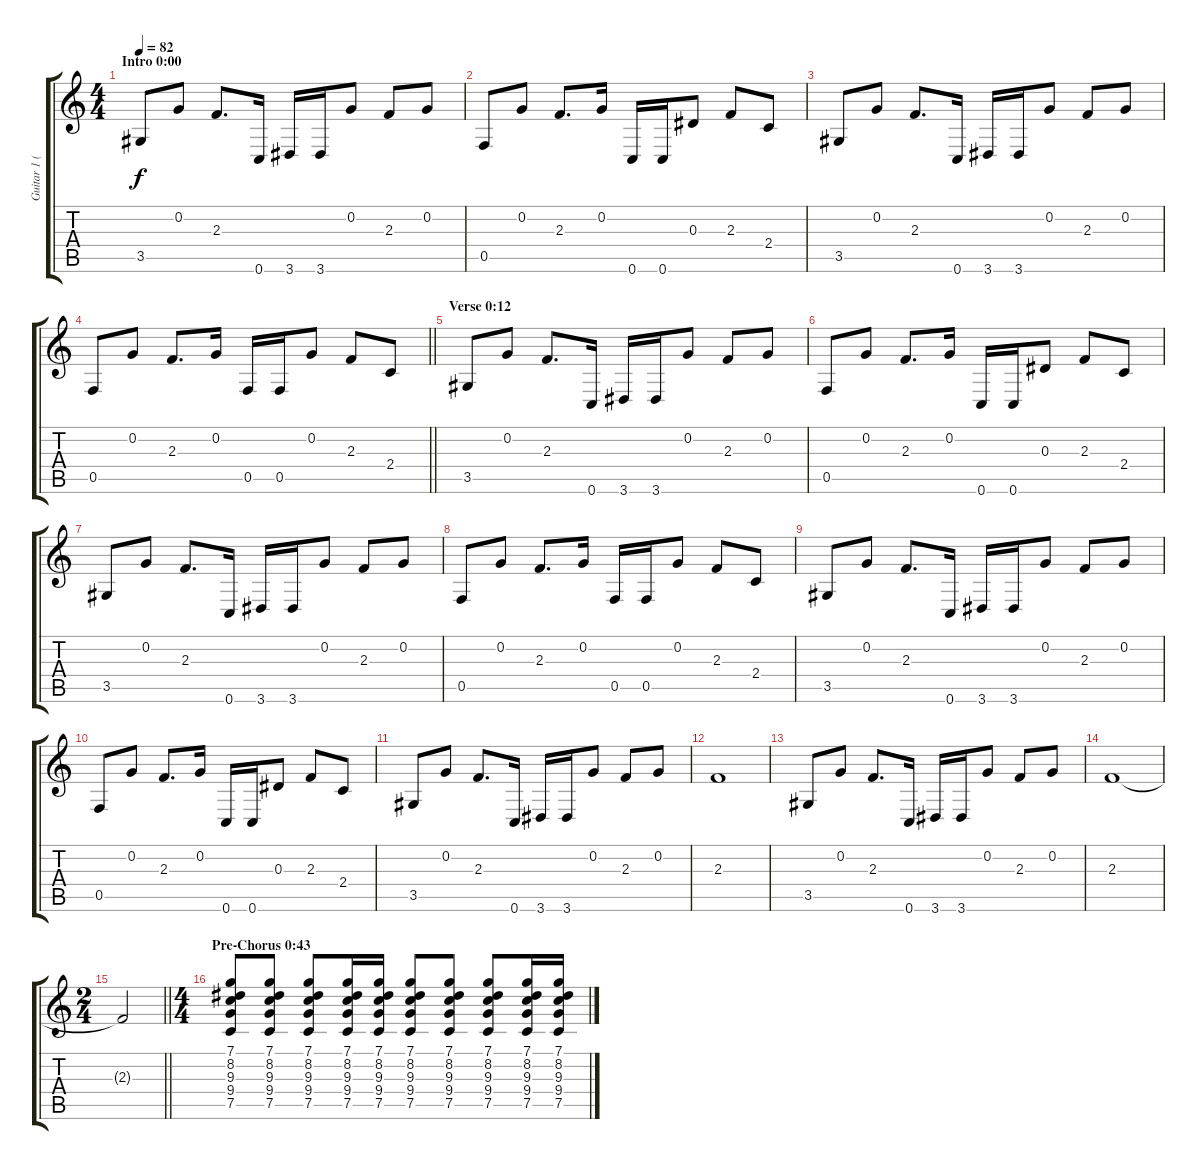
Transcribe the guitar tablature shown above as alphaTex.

\track ("Guitar 1 (Acoustic)" "Guitar 1 (") {instrument acousticguitarsteel}
\staff {score tabs}
\tuning (C4 G3 Eb3 Bb2 F2 C2) {hide}
\ts (4 4)
\section ("" "Intro 0:00")
\tempo 82
\clef g2
\ks c
3.5.8{dy f instrument acousticguitarsteel} 0.2.8 2.3.8{d} 0.6.16 3.6.16 3.6.16 0.2.8 2.3.8 0.2.8 |
0.5.8 0.2.8 2.3.8{d} 0.2.16 0.6.16 0.6.16 0.3.8 2.3.8 2.4.8 |
3.5.8 0.2.8 2.3.8{d} 0.6.16 3.6.16 3.6.16 0.2.8 2.3.8 0.2.8 |
\barLineRight lightlight
0.5.8 0.2.8 2.3.8{d} 0.2.16 0.5.16 0.5.16 0.2.8 2.3.8 2.4.8 |
\section ("" "Verse 0:12")
3.5.8 0.2.8 2.3.8{d} 0.6.16 3.6.16 3.6.16 0.2.8 2.3.8 0.2.8 |
0.5.8 0.2.8 2.3.8{d} 0.2.16 0.6.16 0.6.16 0.3.8 2.3.8 2.4.8 |
3.5.8 0.2.8 2.3.8{d} 0.6.16 3.6.16 3.6.16 0.2.8 2.3.8 0.2.8 |
0.5.8 0.2.8 2.3.8{d} 0.2.16 0.5.16 0.5.16 0.2.8 2.3.8 2.4.8 |
3.5.8 0.2.8 2.3.8{d} 0.6.16 3.6.16 3.6.16 0.2.8 2.3.8 0.2.8 |
0.5.8 0.2.8 2.3.8{d} 0.2.16 0.6.16 0.6.16 0.3.8 2.3.8 2.4.8 |
3.5.8 0.2.8 2.3.8{d} 0.6.16 3.6.16 3.6.16 0.2.8 2.3.8 0.2.8 |
2.3.1 |
3.5.8 0.2.8 2.3.8{d} 0.6.16 3.6.16 3.6.16 0.2.8 2.3.8 0.2.8 |
2.3.1 |
\ts (2 4)
\barLineRight lightlight
2.3{t}.2 |
\ts (4 4)
\section ("" "Pre-Chorus 0:43")
(7.1 8.2 9.3 9.4 7.5).8 (7.1 8.2 9.3 9.4 7.5).8 (7.1 8.2 9.3 9.4 7.5).8 (7.1 8.2 9.3 9.4 7.5).16 (7.1 8.2 9.3 9.4 7.5).16 (7.1 8.2 9.3 9.4 7.5).8 (7.1 8.2 9.3 9.4 7.5).8 (7.1 8.2 9.3 9.4 7.5).8 (7.1 8.2 9.3 9.4 7.5).16 (7.1 8.2 9.3 9.4 7.5).16
